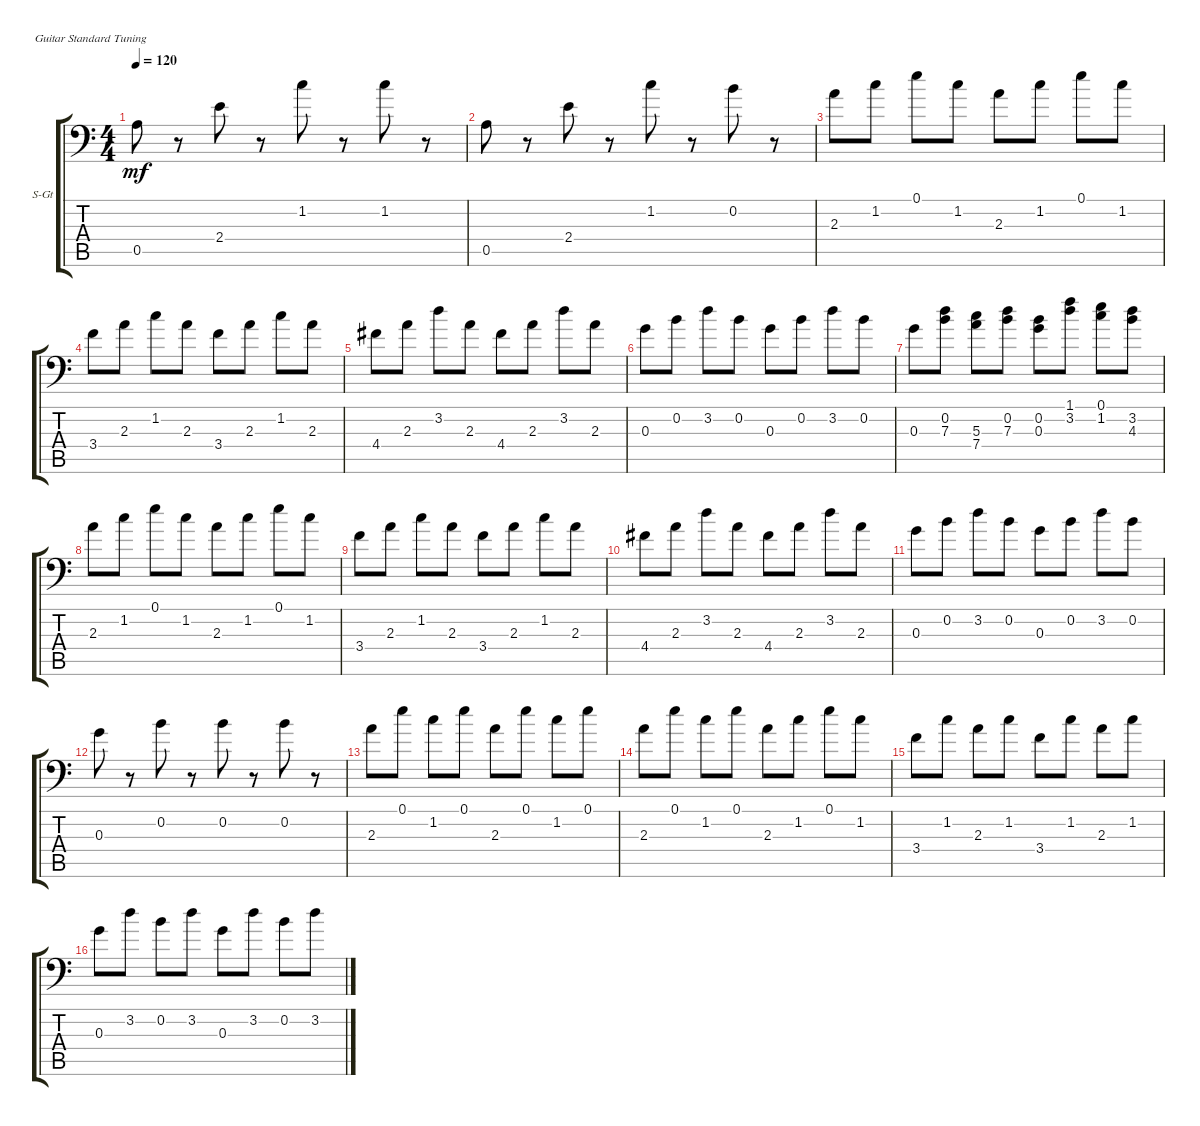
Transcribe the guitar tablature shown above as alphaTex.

\defaultSystemsLayout 4
\bracketExtendMode groupsimilarinstruments
\firstSystemTrackNameOrientation horizontal
\otherSystemsTrackNameOrientation horizontal
\track ("Rhitm Guitar" "S-Gt") {instrument acousticguitarsteel}
\staff {score tabs}
\tuning (E4 B3 G3 D3 A2 E2)
\ts (4 4)
\tempo 120
\clef f4
\scale
0.487395
\ks c
0.5.8{dy mf instrument acousticguitarsteel} r.8 2.4.8 r.8 1.2.8 r.8 1.2.8 r.8 |
\scale
0.256303 0.5.8 r.8 2.4.8 r.8 1.2.8 r.8 0.2.8 r.8 |
\scale
0.256303 2.3.8 1.2.8 0.1.8 1.2.8 2.3.8 1.2.8 0.1.8 1.2.8 |
\scale
0.333333 3.4.8 2.3.8 1.2.8 2.3.8 3.4.8 2.3.8 1.2.8 2.3.8 |
\scale
0.333333 4.4.8 2.3.8 3.2.8 2.3.8 4.4.8 2.3.8 3.2.8 2.3.8 |
\scale
0.333333 0.3.8 0.2.8 3.2.8 0.2.8 0.3.8 0.2.8 3.2.8 0.2.8 |
\scale
0.333333 0.3.8 (0.2 7.3).8 (5.3 7.4).8 (0.2 7.3).8 (0.2 0.3).8 (3.2 1.1).8 (0.1 1.2).8 (3.2 4.3).8 |
\scale
0.333333 2.3.8 1.2.8 0.1.8 1.2.8 2.3.8 1.2.8 0.1.8 1.2.8 |
\scale
0.333333 3.4.8 2.3.8 1.2.8 2.3.8 3.4.8 2.3.8 1.2.8 2.3.8 |
\scale
0.333333 4.4.8 2.3.8 3.2.8 2.3.8 4.4.8 2.3.8 3.2.8 2.3.8 |
\scale
0.333333 0.3.8 0.2.8 3.2.8 0.2.8 0.3.8 0.2.8 3.2.8 0.2.8 |
\scale
0.333333 0.3.8 r.8 0.2.8 r.8 0.2.8 r.8 0.2.8 r.8 |
\scale
0.333333 2.3.8 0.1.8 1.2.8 0.1.8 2.3.8 0.1.8 1.2.8 0.1.8 |
\scale
0.333333 2.3.8 0.1.8 1.2.8 0.1.8 2.3.8 1.2.8 0.1.8 1.2.8 |
\scale
0.333333 3.4.8 1.2.8 2.3.8 1.2.8 3.4.8 1.2.8 2.3.8 1.2.8 |
\scale
0.333333 0.3.8 3.2.8 0.2.8 3.2.8 0.3.8 3.2.8 0.2.8 3.2.8
